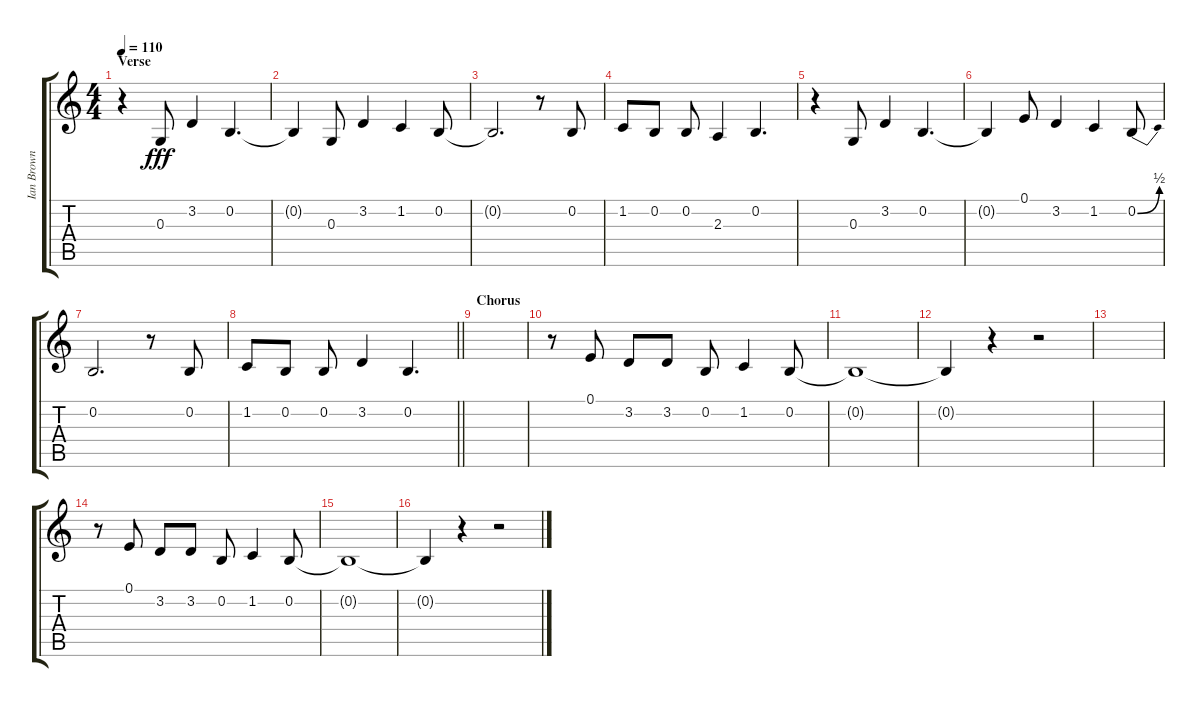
\track ("Ian Brown" "Ian Brown") {instrument electricpiano1}
\staff {score tabs}
\tuning (E4 B3 G3 D3 A2 E2) {hide}
\ts (4 4)
\section ("" "Verse")
\tempo 110
\clef g2
\ks c
r.4{dy fff} 0.3.8 3.2.4 0.2.4{d} |
0.2{t}.4 0.3.8 3.2.4 1.2.4 0.2.8 |
0.2{t}.2{d} r.8 0.2.8 |
1.2.8 0.2.8 0.2.8 2.3.4 0.2.4{d} |
r.4 0.3.8 3.2.4 0.2.4{d} |
0.2{t}.4 0.1.8 3.2.4 1.2.4 0.2{be (bend 0 0 60 2)}.8 |
0.2.2{d} r.8 0.2.8 |
\barLineRight lightlight
1.2.8 0.2.8 0.2.8 3.2.4 0.2.4{d} |
\section ("" "Chorus")
|
r.8 0.1.8 3.2.8 3.2.8 0.2.8 1.2.4 0.2.8 |
0.2{t}.1 |
0.2{t}.4 r.4 r.2 |
|
r.8 0.1.8 3.2.8 3.2.8 0.2.8 1.2.4 0.2.8 |
0.2{t}.1 |
0.2{t}.4 r.4 r.2
